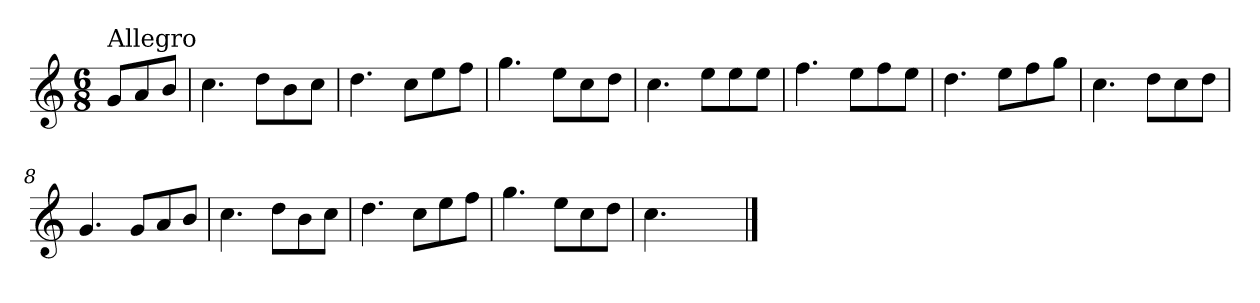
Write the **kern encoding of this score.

**kern
*part1
*staff1
*clefG2
*k[]
*a:
*M6/8
=
!LO:TX:a:t=Allegro
8g/L
8a/
8b/J
=1
4.cc\
8dd\L
8b\
8cc\J
=2
4.dd\
8cc\L
8ee\
8ff\J
=3
4.gg\
8ee\L
8cc\
8dd\J
=4
4.cc\
8ee\L
8ee\
8ee\J
=5
4.ff\
8ee\L
8ff\
8ee\J
!!LO:LB:g=z
=6
4.dd\
8ee\L
8ff\
8gg\J
=7
4.cc\
8dd\L
8cc\
8dd\J
=8
4.g/
8g/L
8a/
8b/J
=9
4.cc\
8dd\L
8b\
8cc\J
=10
4.dd\
8cc\L
8ee\
8ff\J
=11
4.gg\
8ee\L
8cc\
8dd\J
=12
4.cc\
4.b!\yy
==
*-
